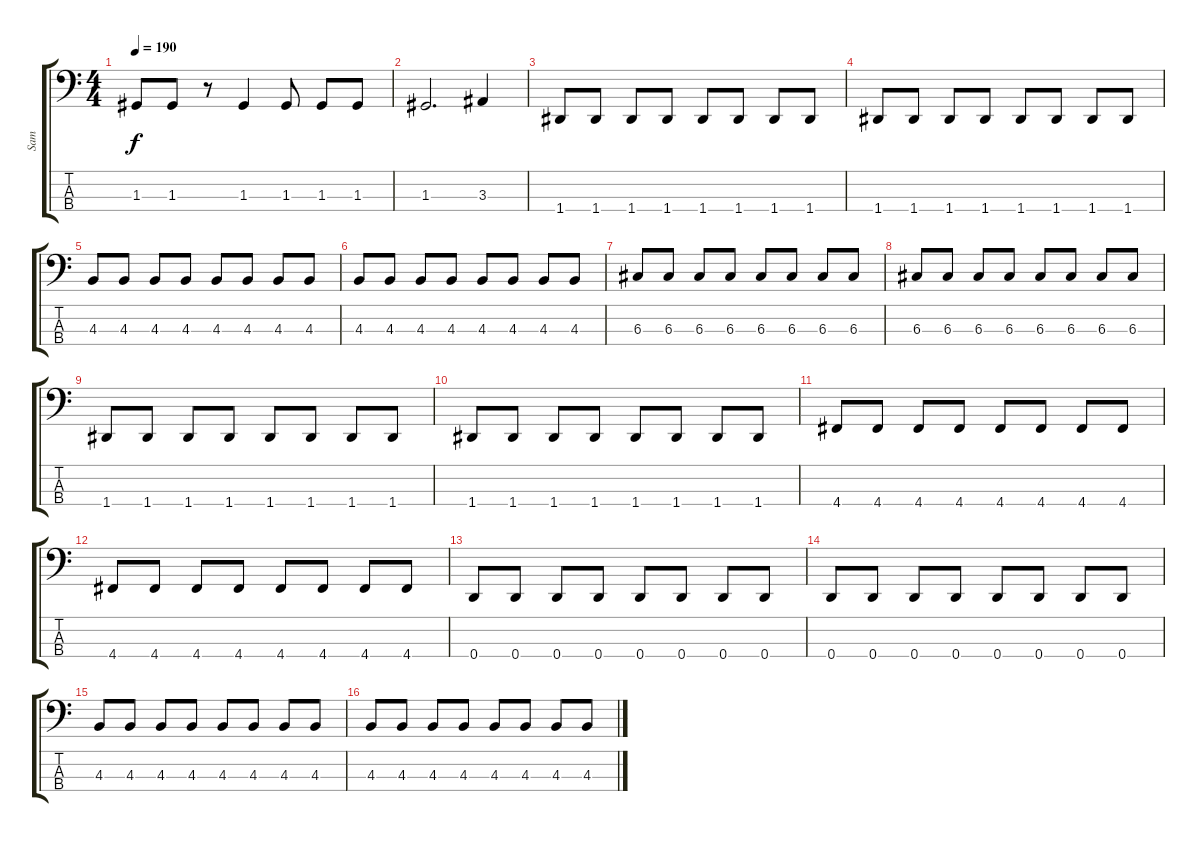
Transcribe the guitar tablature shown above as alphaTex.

\track ("Sam" "Sam") {instrument electricbasspick}
\staff {score tabs}
\tuning (F2 C2 G1 D1) {hide}
\ts (4 4)
\tempo 190
\clef f4
\ks c
1.3.8{dy f} 1.3.8 r.8 1.3.4 1.3.8 1.3.8 1.3.8 |
1.3.2{d} 3.3.4 |
1.4.8 1.4.8 1.4.8 1.4.8 1.4.8 1.4.8 1.4.8 1.4.8 |
1.4.8 1.4.8 1.4.8 1.4.8 1.4.8 1.4.8 1.4.8 1.4.8 |
4.3.8 4.3.8 4.3.8 4.3.8 4.3.8 4.3.8 4.3.8 4.3.8 |
4.3.8 4.3.8 4.3.8 4.3.8 4.3.8 4.3.8 4.3.8 4.3.8 |
6.3.8 6.3.8 6.3.8 6.3.8 6.3.8 6.3.8 6.3.8 6.3.8 |
6.3.8 6.3.8 6.3.8 6.3.8 6.3.8 6.3.8 6.3.8 6.3.8 |
1.4.8 1.4.8 1.4.8 1.4.8 1.4.8 1.4.8 1.4.8 1.4.8 |
1.4.8 1.4.8 1.4.8 1.4.8 1.4.8 1.4.8 1.4.8 1.4.8 |
4.4.8 4.4.8 4.4.8 4.4.8 4.4.8 4.4.8 4.4.8 4.4.8 |
4.4.8 4.4.8 4.4.8 4.4.8 4.4.8 4.4.8 4.4.8 4.4.8 |
0.4.8 0.4.8 0.4.8 0.4.8 0.4.8 0.4.8 0.4.8 0.4.8 |
0.4.8 0.4.8 0.4.8 0.4.8 0.4.8 0.4.8 0.4.8 0.4.8 |
4.3.8 4.3.8 4.3.8 4.3.8 4.3.8 4.3.8 4.3.8 4.3.8 |
4.3.8 4.3.8 4.3.8 4.3.8 4.3.8 4.3.8 4.3.8 4.3.8
